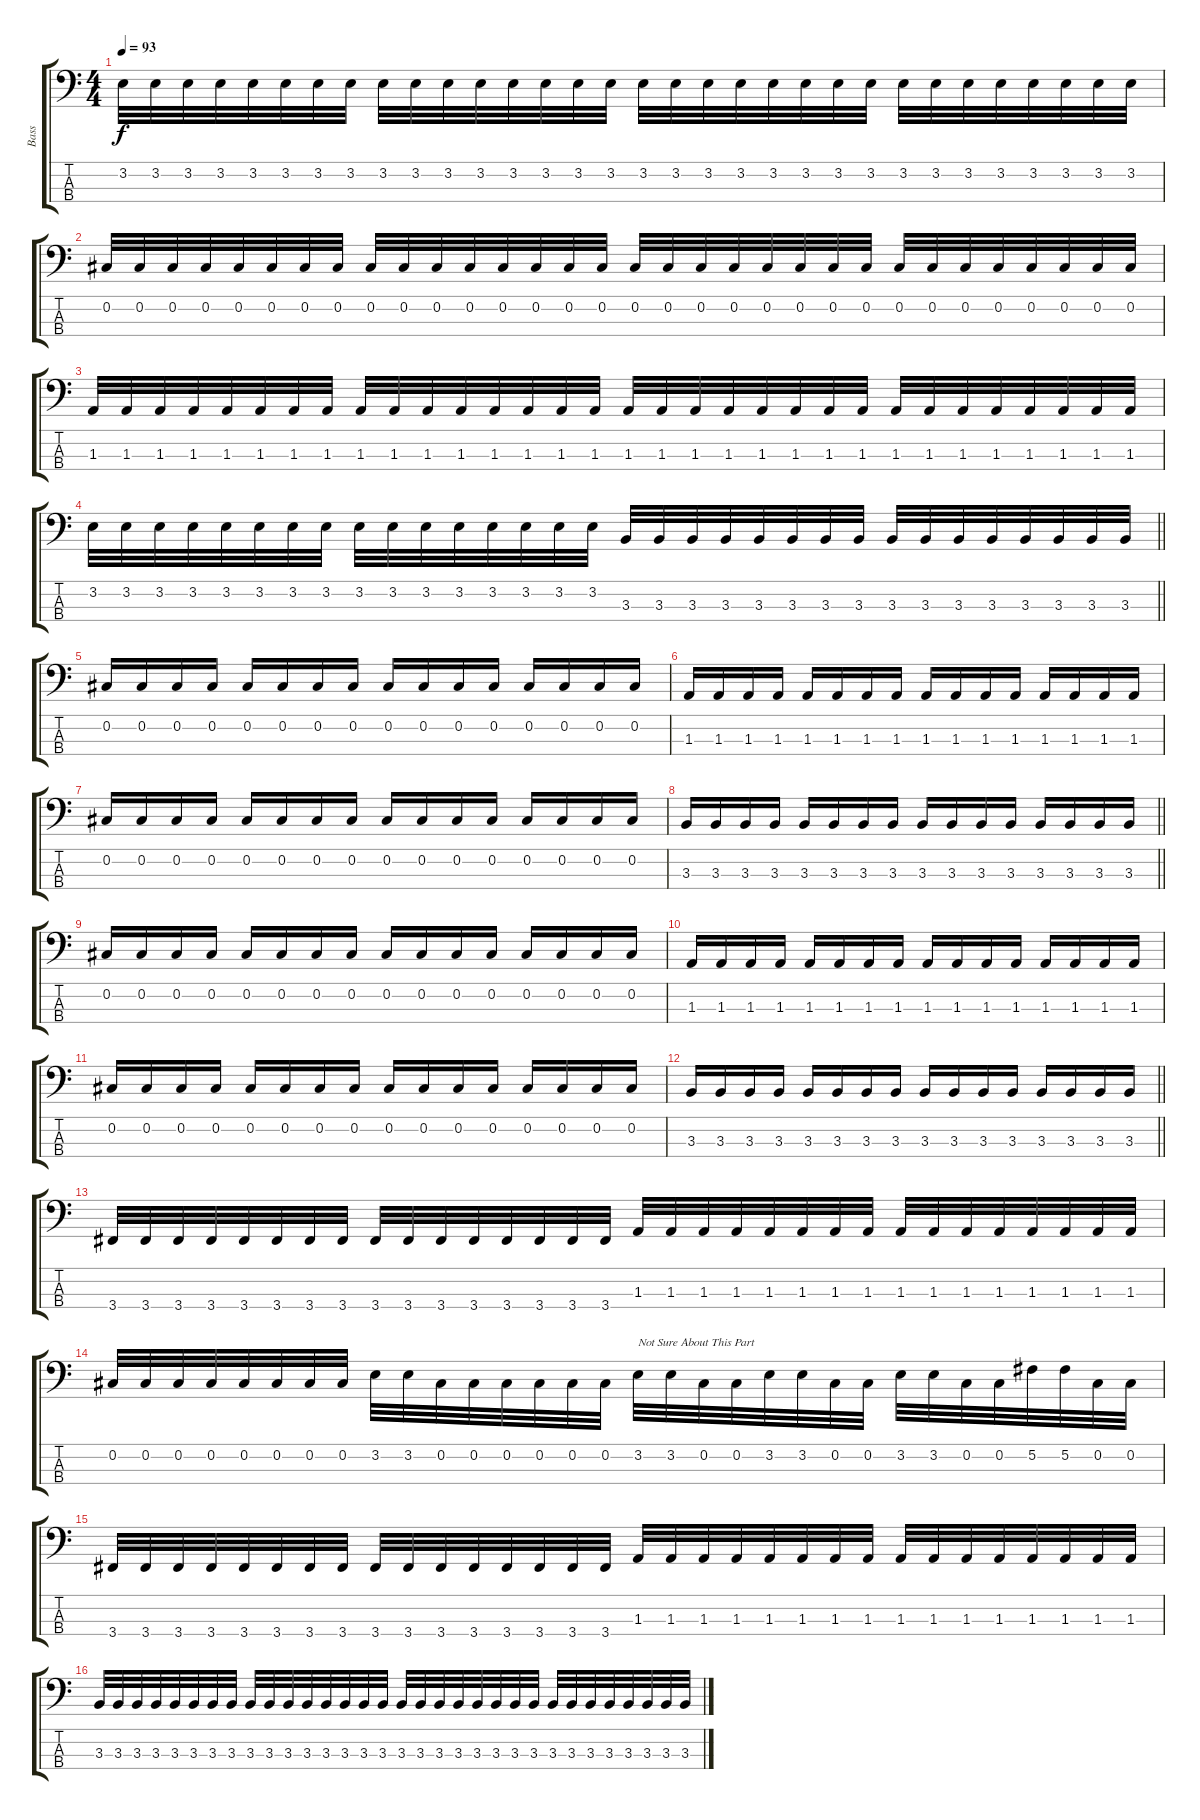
\track ("Bass" "Bass") {instrument electricbassfinger}
\staff {score tabs}
\tuning (Gb2 Db2 Ab1 Eb1) {hide}
\ts (4 4)
\tempo 93
\clef f4
\ks c
3.2.32{dy f} 3.2.32 3.2.32 3.2.32 3.2.32 3.2.32 3.2.32 3.2.32 3.2.32 3.2.32 3.2.32 3.2.32 3.2.32 3.2.32 3.2.32 3.2.32 3.2.32 3.2.32 3.2.32 3.2.32 3.2.32 3.2.32 3.2.32 3.2.32 3.2.32 3.2.32 3.2.32 3.2.32 3.2.32 3.2.32 3.2.32 3.2.32 |
0.2.32 0.2.32 0.2.32 0.2.32 0.2.32 0.2.32 0.2.32 0.2.32 0.2.32 0.2.32 0.2.32 0.2.32 0.2.32 0.2.32 0.2.32 0.2.32 0.2.32 0.2.32 0.2.32 0.2.32 0.2.32 0.2.32 0.2.32 0.2.32 0.2.32 0.2.32 0.2.32 0.2.32 0.2.32 0.2.32 0.2.32 0.2.32 |
1.3.32 1.3.32 1.3.32 1.3.32 1.3.32 1.3.32 1.3.32 1.3.32 1.3.32 1.3.32 1.3.32 1.3.32 1.3.32 1.3.32 1.3.32 1.3.32 1.3.32 1.3.32 1.3.32 1.3.32 1.3.32 1.3.32 1.3.32 1.3.32 1.3.32 1.3.32 1.3.32 1.3.32 1.3.32 1.3.32 1.3.32 1.3.32 |
\barLineRight lightlight
3.2.32 3.2.32 3.2.32 3.2.32 3.2.32 3.2.32 3.2.32 3.2.32 3.2.32 3.2.32 3.2.32 3.2.32 3.2.32 3.2.32 3.2.32 3.2.32 3.3.32 3.3.32 3.3.32 3.3.32 3.3.32 3.3.32 3.3.32 3.3.32 3.3.32 3.3.32 3.3.32 3.3.32 3.3.32 3.3.32 3.3.32 3.3.32 |
0.2.16 0.2.16 0.2.16 0.2.16 0.2.16 0.2.16 0.2.16 0.2.16 0.2.16 0.2.16 0.2.16 0.2.16 0.2.16 0.2.16 0.2.16 0.2.16 |
1.3.16 1.3.16 1.3.16 1.3.16 1.3.16 1.3.16 1.3.16 1.3.16 1.3.16 1.3.16 1.3.16 1.3.16 1.3.16 1.3.16 1.3.16 1.3.16 |
0.2.16 0.2.16 0.2.16 0.2.16 0.2.16 0.2.16 0.2.16 0.2.16 0.2.16 0.2.16 0.2.16 0.2.16 0.2.16 0.2.16 0.2.16 0.2.16 |
\barLineRight lightlight
3.3.16 3.3.16 3.3.16 3.3.16 3.3.16 3.3.16 3.3.16 3.3.16 3.3.16 3.3.16 3.3.16 3.3.16 3.3.16 3.3.16 3.3.16 3.3.16 |
0.2.16 0.2.16 0.2.16 0.2.16 0.2.16 0.2.16 0.2.16 0.2.16 0.2.16 0.2.16 0.2.16 0.2.16 0.2.16 0.2.16 0.2.16 0.2.16 |
1.3.16 1.3.16 1.3.16 1.3.16 1.3.16 1.3.16 1.3.16 1.3.16 1.3.16 1.3.16 1.3.16 1.3.16 1.3.16 1.3.16 1.3.16 1.3.16 |
0.2.16 0.2.16 0.2.16 0.2.16 0.2.16 0.2.16 0.2.16 0.2.16 0.2.16 0.2.16 0.2.16 0.2.16 0.2.16 0.2.16 0.2.16 0.2.16 |
\barLineRight lightlight
3.3.16 3.3.16 3.3.16 3.3.16 3.3.16 3.3.16 3.3.16 3.3.16 3.3.16 3.3.16 3.3.16 3.3.16 3.3.16 3.3.16 3.3.16 3.3.16 |
3.4.32 3.4.32 3.4.32 3.4.32 3.4.32 3.4.32 3.4.32 3.4.32 3.4.32 3.4.32 3.4.32 3.4.32 3.4.32 3.4.32 3.4.32 3.4.32 1.3.32 1.3.32 1.3.32 1.3.32 1.3.32 1.3.32 1.3.32 1.3.32 1.3.32 1.3.32 1.3.32 1.3.32 1.3.32 1.3.32 1.3.32 1.3.32 |
0.2.32 0.2.32 0.2.32 0.2.32 0.2.32 0.2.32 0.2.32 0.2.32 3.2.32 3.2.32 0.2.32 0.2.32 0.2.32 0.2.32 0.2.32 0.2.32 3.2.32{txt "Not Sure About This Part"} 3.2.32 0.2.32 0.2.32 3.2.32 3.2.32 0.2.32 0.2.32 3.2.32 3.2.32 0.2.32 0.2.32 5.2.32 5.2.32 0.2.32 0.2.32 |
3.4.32 3.4.32 3.4.32 3.4.32 3.4.32 3.4.32 3.4.32 3.4.32 3.4.32 3.4.32 3.4.32 3.4.32 3.4.32 3.4.32 3.4.32 3.4.32 1.3.32 1.3.32 1.3.32 1.3.32 1.3.32 1.3.32 1.3.32 1.3.32 1.3.32 1.3.32 1.3.32 1.3.32 1.3.32 1.3.32 1.3.32 1.3.32 |
3.3.32 3.3.32 3.3.32 3.3.32 3.3.32 3.3.32 3.3.32 3.3.32 3.3.32 3.3.32 3.3.32 3.3.32 3.3.32 3.3.32 3.3.32 3.3.32 3.3.32 3.3.32 3.3.32 3.3.32 3.3.32 3.3.32 3.3.32 3.3.32 3.3.32 3.3.32 3.3.32 3.3.32 3.3.32 3.3.32 3.3.32 3.3.32
